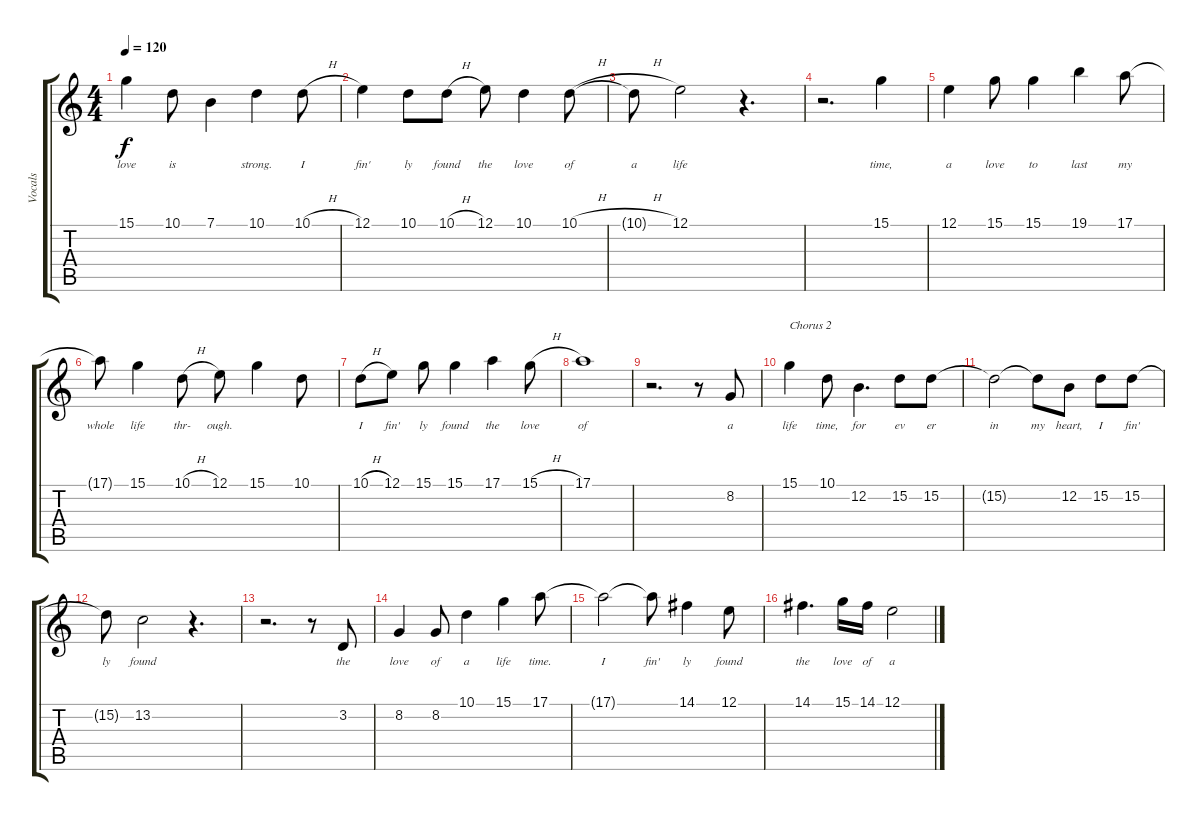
\track ("Vocals" "Vocals") {instrument viola}
\staff {score tabs}
\tuning (E4 B3 G3 D3 A2 E2) {hide}
\ts (4 4)
\tempo 120
\clef g2
\ks c
15.1.4{lyrics (0 "love") lyrics (1 "") lyrics (2 "") lyrics (3 "") lyrics (4 "") dy f} 10.1.8{lyrics (0 "is") lyrics (1 "") lyrics (2 "") lyrics (3 "") lyrics (4 "")} 7.1.4{lyrics (0 "") lyrics (1 "") lyrics (2 "") lyrics (3 "") lyrics (4 "")} 10.1.4{lyrics (0 "strong.") lyrics (1 "") lyrics (2 "") lyrics (3 "") lyrics (4 "")} 10.1{h}.8{lyrics (0 "I") lyrics (1 "") lyrics (2 "") lyrics (3 "") lyrics (4 "")} |
12.1.4{lyrics (0 "fin'") lyrics (1 "") lyrics (2 "") lyrics (3 "") lyrics (4 "")} 10.1.8{lyrics (0 "ly") lyrics (1 "") lyrics (2 "") lyrics (3 "") lyrics (4 "")} 10.1{h}.8{lyrics (0 "found") lyrics (1 "") lyrics (2 "") lyrics (3 "") lyrics (4 "")} 12.1.8{lyrics (0 "the") lyrics (1 "") lyrics (2 "") lyrics (3 "") lyrics (4 "")} 10.1.4{lyrics (0 "love") lyrics (1 "") lyrics (2 "") lyrics (3 "") lyrics (4 "")} 10.1{h}.8{lyrics (0 "of") lyrics (1 "") lyrics (2 "") lyrics (3 "") lyrics (4 "")} |
10.1{h t}.8{lyrics (0 "a") lyrics (1 "") lyrics (2 "") lyrics (3 "") lyrics (4 "")} 12.1.2{lyrics (0 "life") lyrics (1 "") lyrics (2 "") lyrics (3 "") lyrics (4 "")} r.4{d} |
r.2{d} 15.1.4{lyrics (0 "time,") lyrics (1 "") lyrics (2 "") lyrics (3 "") lyrics (4 "")} |
12.1.4{lyrics (0 "a") lyrics (1 "") lyrics (2 "") lyrics (3 "") lyrics (4 "")} 15.1.8{lyrics (0 "love") lyrics (1 "") lyrics (2 "") lyrics (3 "") lyrics (4 "")} 15.1.4{lyrics (0 "to") lyrics (1 "") lyrics (2 "") lyrics (3 "") lyrics (4 "")} 19.1.4{lyrics (0 "last") lyrics (1 "") lyrics (2 "") lyrics (3 "") lyrics (4 "")} 17.1.8{lyrics (0 "my") lyrics (1 "") lyrics (2 "") lyrics (3 "") lyrics (4 "")} |
17.1{t}.8{lyrics (0 "whole") lyrics (1 "") lyrics (2 "") lyrics (3 "") lyrics (4 "")} 15.1.4{lyrics (0 "life") lyrics (1 "") lyrics (2 "") lyrics (3 "") lyrics (4 "")} 10.1{h}.8{lyrics (0 "thr-") lyrics (1 "") lyrics (2 "") lyrics (3 "") lyrics (4 "")} 12.1.8{lyrics (0 "ough.") lyrics (1 "") lyrics (2 "") lyrics (3 "") lyrics (4 "")} 15.1.4{lyrics (0 "") lyrics (1 "") lyrics (2 "") lyrics (3 "") lyrics (4 "")} 10.1.8{lyrics (0 "") lyrics (1 "") lyrics (2 "") lyrics (3 "") lyrics (4 "")} |
10.1{h}.8{lyrics (0 "I") lyrics (1 "") lyrics (2 "") lyrics (3 "") lyrics (4 "")} 12.1.8{lyrics (0 "fin'") lyrics (1 "") lyrics (2 "") lyrics (3 "") lyrics (4 "")} 15.1.8{lyrics (0 "ly") lyrics (1 "") lyrics (2 "") lyrics (3 "") lyrics (4 "")} 15.1.4{lyrics (0 "found") lyrics (1 "") lyrics (2 "") lyrics (3 "") lyrics (4 "")} 17.1.4{lyrics (0 "the") lyrics (1 "") lyrics (2 "") lyrics (3 "") lyrics (4 "")} 15.1{h}.8{lyrics (0 "love") lyrics (1 "") lyrics (2 "") lyrics (3 "") lyrics (4 "")} |
17.1.1{lyrics (0 "of") lyrics (1 "") lyrics (2 "") lyrics (3 "") lyrics (4 "")} |
r.2{d} r.8 8.2.8{lyrics (0 "a") lyrics (1 "") lyrics (2 "") lyrics (3 "") lyrics (4 "")} |
15.1.4{txt "Chorus 2" lyrics (0 "life") lyrics (1 "") lyrics (2 "") lyrics (3 "") lyrics (4 "")} 10.1.8{lyrics (0 "time,") lyrics (1 "") lyrics (2 "") lyrics (3 "") lyrics (4 "")} 12.2.4{d lyrics (0 "for") lyrics (1 "") lyrics (2 "") lyrics (3 "") lyrics (4 "")} 15.2.8{lyrics (0 "ev") lyrics (1 "") lyrics (2 "") lyrics (3 "") lyrics (4 "")} 15.2.8{lyrics (0 "er") lyrics (1 "") lyrics (2 "") lyrics (3 "") lyrics (4 "")} |
15.2{t}.2{lyrics (0 "in") lyrics (1 "") lyrics (2 "") lyrics (3 "") lyrics (4 "")} 15.2{t}.8{lyrics (0 "my") lyrics (1 "") lyrics (2 "") lyrics (3 "") lyrics (4 "")} 12.2.8{lyrics (0 "heart,") lyrics (1 "") lyrics (2 "") lyrics (3 "") lyrics (4 "")} 15.2.8{lyrics (0 "I") lyrics (1 "") lyrics (2 "") lyrics (3 "") lyrics (4 "")} 15.2.8{lyrics (0 "fin'") lyrics (1 "") lyrics (2 "") lyrics (3 "") lyrics (4 "")} |
15.2{t}.8{lyrics (0 "ly") lyrics (1 "") lyrics (2 "") lyrics (3 "") lyrics (4 "")} 13.2.2{lyrics (0 "found") lyrics (1 "") lyrics (2 "") lyrics (3 "") lyrics (4 "")} r.4{d} |
r.2{d} r.8 3.2.8{lyrics (0 "the") lyrics (1 "") lyrics (2 "") lyrics (3 "") lyrics (4 "")} |
8.2.4{lyrics (0 "love") lyrics (1 "") lyrics (2 "") lyrics (3 "") lyrics (4 "")} 8.2.8{lyrics (0 "of") lyrics (1 "") lyrics (2 "") lyrics (3 "") lyrics (4 "")} 10.1.4{lyrics (0 "a") lyrics (1 "") lyrics (2 "") lyrics (3 "") lyrics (4 "")} 15.1.4{lyrics (0 "life") lyrics (1 "") lyrics (2 "") lyrics (3 "") lyrics (4 "")} 17.1.8{lyrics (0 "time.") lyrics (1 "") lyrics (2 "") lyrics (3 "") lyrics (4 "")} |
17.1{t}.2{lyrics (0 "I") lyrics (1 "") lyrics (2 "") lyrics (3 "") lyrics (4 "")} 17.1{t}.8{lyrics (0 "fin'") lyrics (1 "") lyrics (2 "") lyrics (3 "") lyrics (4 "")} 14.1.4{lyrics (0 "ly") lyrics (1 "") lyrics (2 "") lyrics (3 "") lyrics (4 "")} 12.1.8{lyrics (0 "found") lyrics (1 "") lyrics (2 "") lyrics (3 "") lyrics (4 "")} |
14.1.4{d lyrics (0 "the") lyrics (1 "") lyrics (2 "") lyrics (3 "") lyrics (4 "")} 15.1.16{lyrics (0 "love") lyrics (1 "") lyrics (2 "") lyrics (3 "") lyrics (4 "")} 14.1.16{lyrics (0 "of") lyrics (1 "") lyrics (2 "") lyrics (3 "") lyrics (4 "")} 12.1.2{lyrics (0 "a") lyrics (1 "") lyrics (2 "") lyrics (3 "") lyrics (4 "")}
